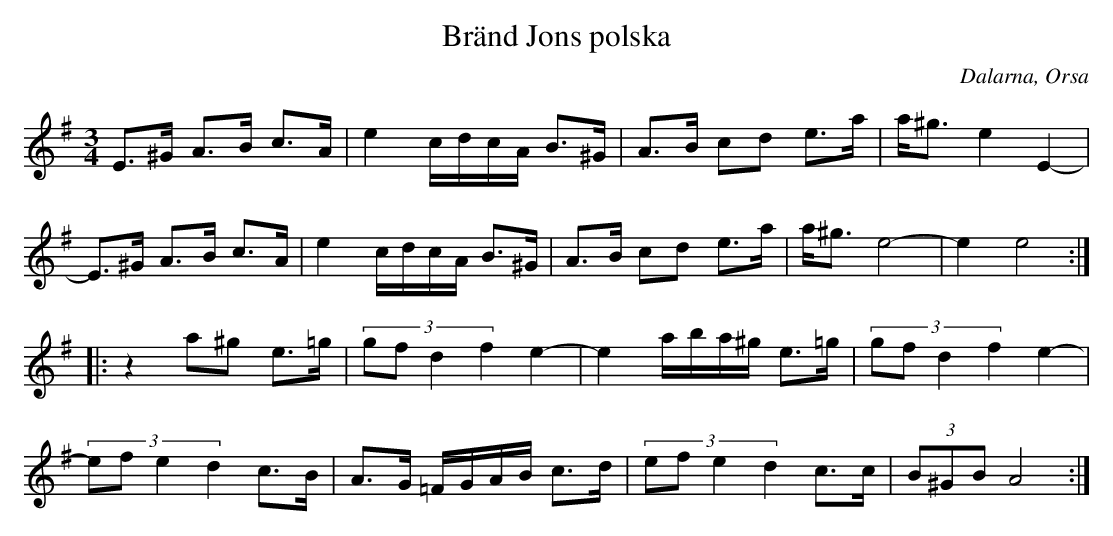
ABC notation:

X:1
T: Bränd Jons polska
O: Dalarna, Orsa
M: 3/4
L: 1/8
K: Ador
E>^G A>B c>A | e2 c/d/c/A/ B>^G | A>B cd e>a | a<^g e2 E2- |
E>^G A>B c>A | e2 c/d/c/A/ B>^G | A>B cd e>a | a<^g e4- | e2 e4 :|
|: z2 a^g e>=g | (3:2:4gf d2 f2 e2- | e2 a/b/a/^g/ e>=g | (3:2:4gf d2 f2 e2- |
(3:2:4ef e2 d2 c>B | A>G =F/G/A/B/ c>d | (3:2:4ef e2 d2 c>c | (3B^GB A4 :|]
